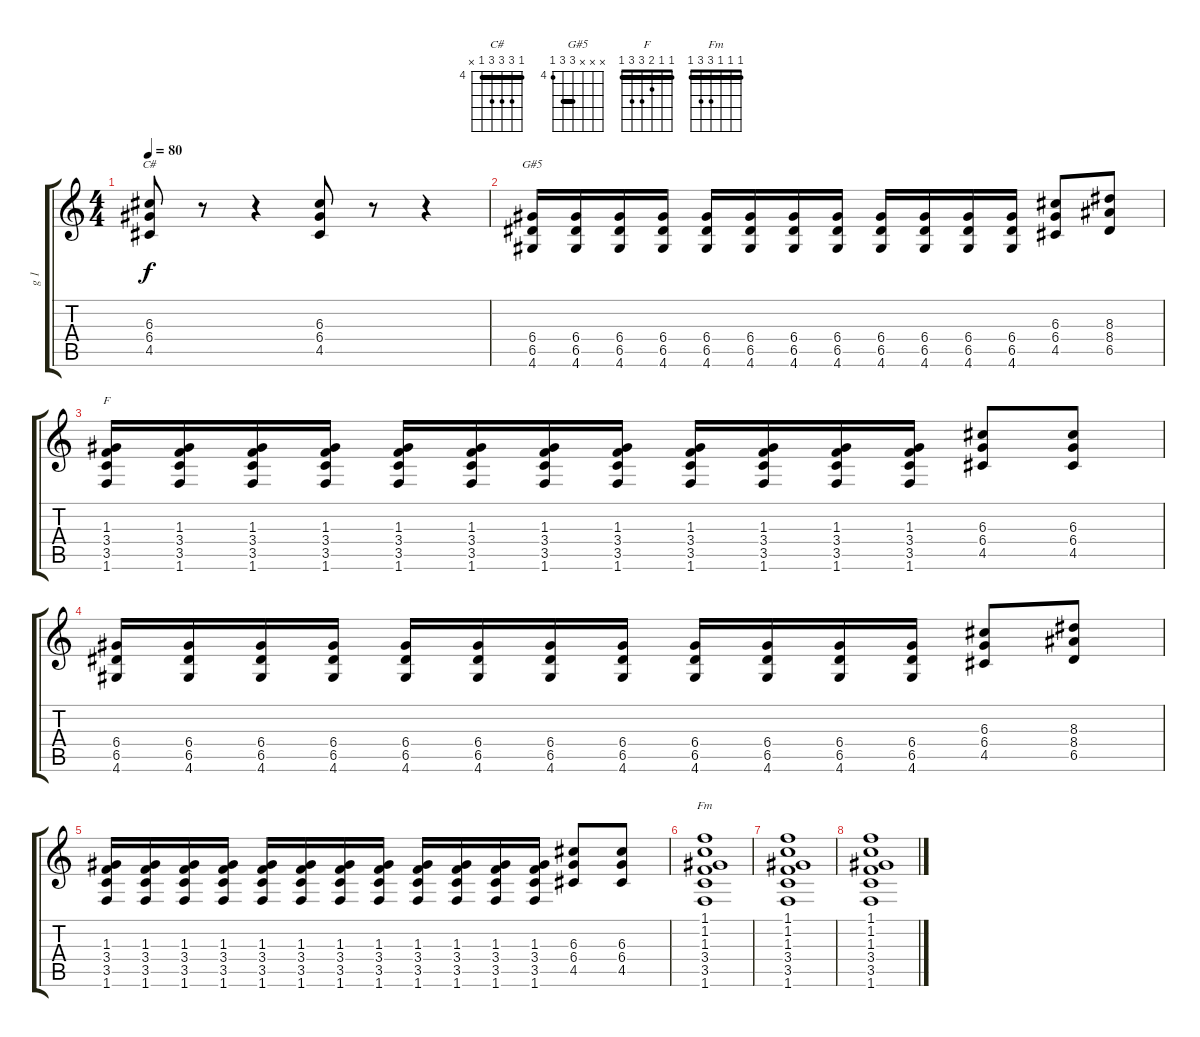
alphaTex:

\track ("g 1" "g 1") {instrument overdrivenguitar}
\staff {score tabs}
\tuning (E4 B3 G3 D3 A2 E2) {hide}
\chord ("C#" 4 6 6 6 4 x) {firstfret 4 barre 4}
\chord ("G#5" x x x 6 6 4) {firstfret 4 barre 6}
\chord ("F" 1 1 2 3 3 1) {barre 1}
\chord ("Fm" 1 1 1 3 3 1) {barre 1}
\ts (4 4)
\tempo 80
\clef g2
\ks c
(6.3 6.4 4.5).8{ch "C#" dy f} r.8 r.4 (6.3 6.4 4.5).8 r.8 r.4 |
(6.4 6.5 4.6).16{ch "G#5"} (6.4 6.5 4.6).16 (6.4 6.5 4.6).16 (6.4 6.5 4.6).16 (6.4 6.5 4.6).16 (6.4 6.5 4.6).16 (6.4 6.5 4.6).16 (6.4 6.5 4.6).16 (6.4 6.5 4.6).16 (6.4 6.5 4.6).16 (6.4 6.5 4.6).16 (6.4 6.5 4.6).16 (6.3 6.4 4.5).8 (8.3 8.4 6.5).8 |
(1.3 3.4 3.5 1.6).16{ch "F"} (1.3 3.4 3.5 1.6).16 (1.3 3.4 3.5 1.6).16 (1.3 3.4 3.5 1.6).16 (1.3 3.4 3.5 1.6).16 (1.3 3.4 3.5 1.6).16 (1.3 3.4 3.5 1.6).16 (1.3 3.4 3.5 1.6).16 (1.3 3.4 3.5 1.6).16 (1.3 3.4 3.5 1.6).16 (1.3 3.4 3.5 1.6).16 (1.3 3.4 3.5 1.6).16 (6.3 6.4 4.5).8 (6.3 6.4 4.5).8 |
(6.4 6.5 4.6).16 (6.4 6.5 4.6).16 (6.4 6.5 4.6).16 (6.4 6.5 4.6).16 (6.4 6.5 4.6).16 (6.4 6.5 4.6).16 (6.4 6.5 4.6).16 (6.4 6.5 4.6).16 (6.4 6.5 4.6).16 (6.4 6.5 4.6).16 (6.4 6.5 4.6).16 (6.4 6.5 4.6).16 (6.3 6.4 4.5).8 (8.3 8.4 6.5).8 |
(1.3 3.4 3.5 1.6).16 (1.3 3.4 3.5 1.6).16 (1.3 3.4 3.5 1.6).16 (1.3 3.4 3.5 1.6).16 (1.3 3.4 3.5 1.6).16 (1.3 3.4 3.5 1.6).16 (1.3 3.4 3.5 1.6).16 (1.3 3.4 3.5 1.6).16 (1.3 3.4 3.5 1.6).16 (1.3 3.4 3.5 1.6).16 (1.3 3.4 3.5 1.6).16 (1.3 3.4 3.5 1.6).16 (6.3 6.4 4.5).8 (6.3 6.4 4.5).8 |
(1.1 1.2 1.3 3.4 3.5 1.6).1{ch "Fm"} |
(1.1 1.2 1.3 3.4 3.5 1.6).1 |
(1.1 1.2 1.3 3.4 3.5 1.6).1
